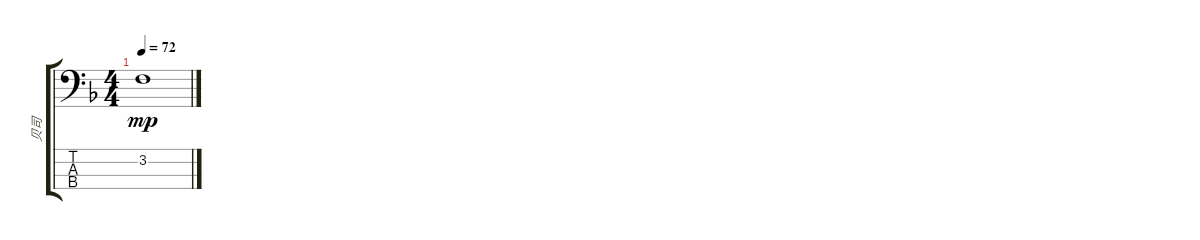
\track ("贝司" "贝司") {instrument electricbassfinger}
\staff {score tabs}
\tuning (G2 D2 A1 E1) {hide}
\ts (4 4)
\tempo 72
\clef f4
\ks f
3.2.1{dy mp}
